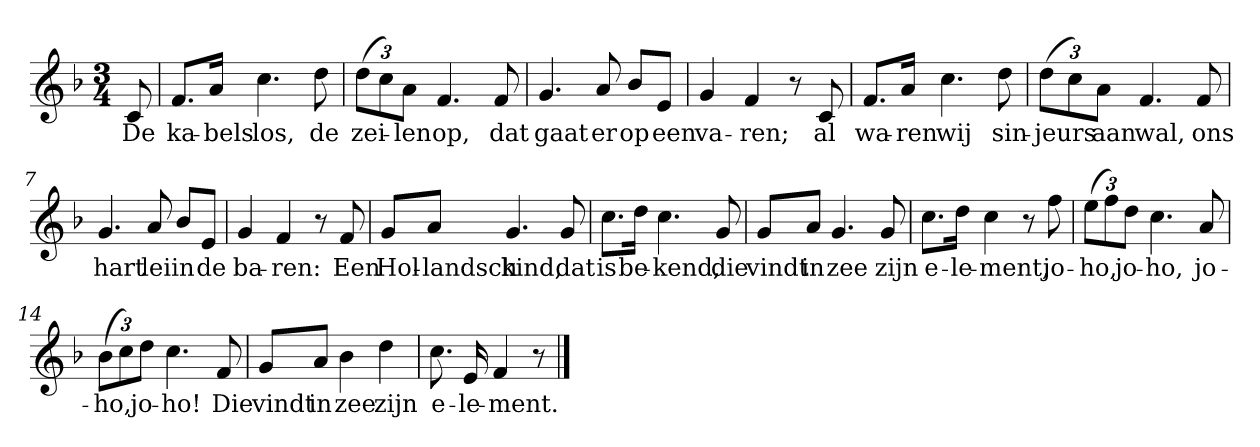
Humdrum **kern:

**kern	**text
*part1	*part1
*staff1	*staff1
*clefG2	*
*k[b-]	*
*F:	*
*M3/4	*
*MM120	*
=	=
8c	De
=1	=1
8.f/L	ka-
16a/Jk	-bels
4.cc	los,
8dd	de
=2	=2
(12dd\L	zei-
12cc\)	.
12a\J	-len
4.f	op,
8f	dat
=3	=3
4.g	gaat
8a	er
8b-/L	op
8e/J	een
=4	=4
4g	va-
4f	-ren;
8r	.
8c	al
=5	=5
8.f/L	wa-
16a/Jk	-ren
4.cc	wij
8dd	sin-
=6	=6
(12dd\L	-jeurs
12cc\)	.
12a\J	aan
4.f	wal,
8f	ons
=7	=7
4.g	hart
8a	lei
8b-/L	in
8e/J	de
=8	=8
4g	ba-
4f	-ren:
8r	.
8f	Een
=9	=9
8g/L	Hol-
8a/J	-landsch
4.g	kind,
8g	dat
=10	=10
8.cc\L	is
16dd\Jk	be-
4.cc	-kend,
8g	die
=11	=11
8g/L	vindt
8a/J	in
4.g	zee
8g	zijn
=12	=12
8.cc\L	e-
16dd\Jk	-le-
4cc	-ment,
8r	.
8ff	jo-
=13	=13
(12ee\L	-ho,
12ff\)	.
12dd\J	jo-
4.cc	-ho,
8a	jo-
=14	=14
(12b-\L	-ho,
12cc\)	.
12dd\J	jo-
4.cc	-ho!
8f	Die
=15	=15
8g/L	vindt
8a/J	in
4b-	zee
4dd	zijn
=16	=16
8.cc	e-
16e	-le-
4f	-ment.
8r	.
==	==
*-	*-
